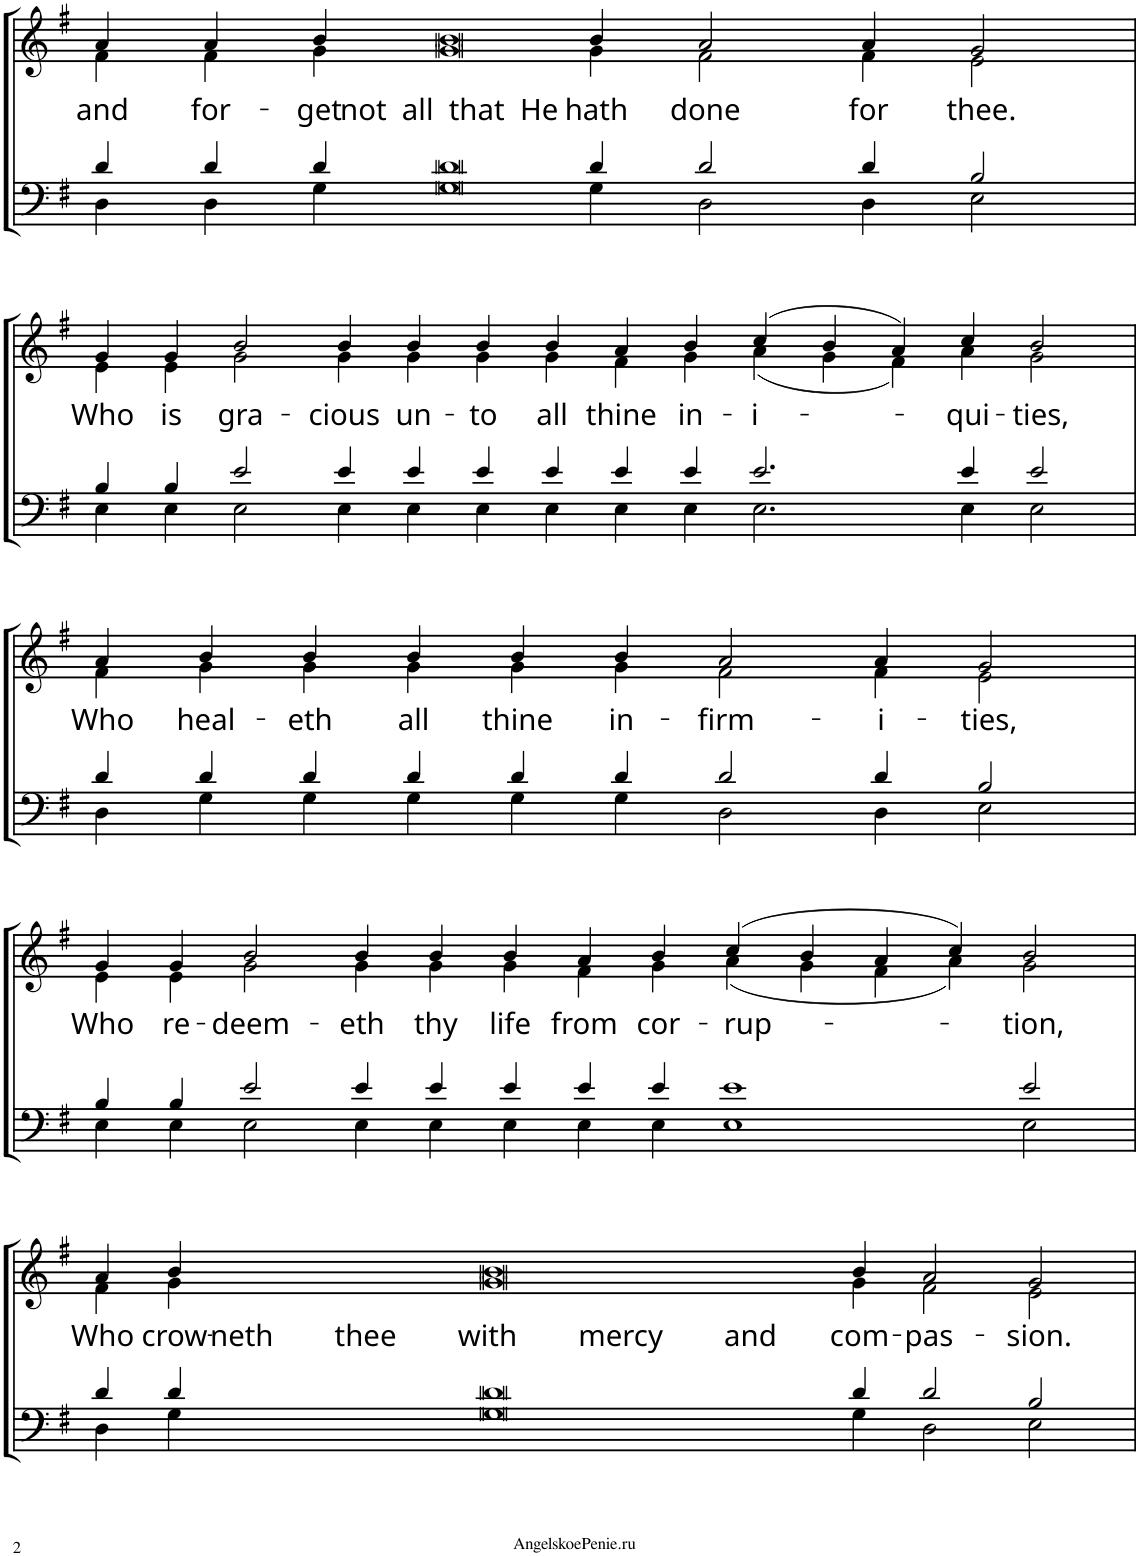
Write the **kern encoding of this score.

**kern	**kern	**text
*part1	*part1	*part1
*staff2	*staff1	*staff1
*I"Piano	*	*
*I'Pno.	*	*
!!LO:PB:g=z
*clefF4	*clefG2	*
*k[f#]	*k[f#]	*
*M63/4	*M63/4	*
=6	=6	=6
*^	*^	*
*	*^	*	*	*
!	!	!	!	!	!LO:LY:b
000ryy	4d/	4D\	4a/	4f#\	and
!	!	!	!	!	!LO:LY:b
.	4d/	4D\	4a/	4f#\	for-
!	!	!	!	!	!LO:LY:b
.	4d/	4G\	4b/	4g\	-get
!	!	!	!	!	!LO:LY:b
.	4d	4G	4b	4g	not all that He
!	!	!	!	!	!LO:LY:b
.	4d/	4G\	4b/	4g\	hath
!	!	!	!	!	!LO:LY:b
.	2d/	2D\	2a/	2f#\	done
!	!	!	!	!	!LO:LY:b
.	4d/	4D\	4a/	4f#\	for
!	!	!	!	!	!LO:LY:b
.	2B/	2E\	2g/	2e\	thee.
.	1ryy	1ryy	000ryy	000ryy	.
.	1ryy	1ryy	.	.	.
.	1ryy	1ryy	.	.	.
.	1ryy	1ryy	.	.	.
.	1ryy	1ryy	.	.	.
.	1ryy	1ryy	.	.	.
4%31ryy	.	.	.	.	.
.	1ryy	1ryy	.	.	.
.	1ryy	1ryy	.	.	.
.	1ryy	1ryy	00ryy	00ryy	.
.	1ryy	1ryy	.	.	.
.	1ryy	1ryy	.	.	.
.	1ryy	1ryy	.	.	.
.	1ryy	1ryy	1ryy	1ryy	.
.	4ryy	4ryy	4ryy	4ryy	.
!!LO:LB:g=z	!!
=7	=7	=7	=7	=7	=7
!	!	!	!	!	!LO:LY:b
000ryy	4B/	4E\	4g/	4e\	Who
!	!	!	!	!	!LO:LY:b
.	4B/	4E\	4g/	4e\	is
!	!	!	!	!	!LO:LY:b
.	2e/	2E\	2b/	2g\	gra-
!	!	!	!	!	!LO:LY:b
.	4e/	4E\	4b/	4g\	-cious
!	!	!	!	!	!LO:LY:b
.	4e/	4E\	4b/	4g\	un-
!	!	!	!	!	!LO:LY:b
.	4e/	4E\	4b/	4g\	-to
!	!	!	!	!	!LO:LY:b
.	4e/	4E\	4b/	4g\	all
!	!	!	!	!	!LO:LY:b
.	4e/	4E\	4a/	4f#\	thine
!	!	!	!	!	!LO:LY:b
.	4e/	4E\	4b/	4g\	in-
!	!	!	!	!	!LO:LY:b
.	2.e/	2.E\	(4cc/	(4a\	-i-
.	.	.	4b/	4g\	.
.	.	.	4a/)	4f#\)	.
!	!	!	!	!	!LO:LY:b
.	4e/	4E\	4cc/	4a\	-qui-
!	!	!	!	!	!LO:LY:b
.	2e/	2E\	2b/	2g\	-ties,
.	1ryy	1ryy	000ryy	000ryy	.
.	1ryy	1ryy	.	.	.
.	1ryy	1ryy	.	.	.
.	1ryy	1ryy	.	.	.
4%31ryy	1ryy	1ryy	.	.	.
.	1ryy	1ryy	.	.	.
.	1ryy	1ryy	.	.	.
.	1ryy	1ryy	.	.	.
.	4%15ryy	4%15ryy	4%15ryy	4%15ryy	.
!!LO:LB:g=z	!!
=8	=8	=8	=8	=8	=8
!	!	!	!	!	!LO:LY:b
000ryy	4d/	4D\	4a/	4f#\	Who
!	!	!	!	!	!LO:LY:b
.	4d/	4G\	4b/	4g\	heal-
!	!	!	!	!	!LO:LY:b
.	4d/	4G\	4b/	4g\	-eth
!	!	!	!	!	!LO:LY:b
.	4d/	4G\	4b/	4g\	all
!	!	!	!	!	!LO:LY:b
.	4d/	4G\	4b/	4g\	thine
!	!	!	!	!	!LO:LY:b
.	4d/	4G\	4b/	4g\	in-
!	!	!	!	!	!LO:LY:b
.	2d/	2D\	2a/	2f#\	-firm-
!	!	!	!	!	!LO:LY:b
.	4d/	4D\	4a/	4f#\	-i-
!	!	!	!	!	!LO:LY:b
.	2B/	2E\	2g/	2e\	-ties,
.	1ryy	1ryy	000ryy	000ryy	.
.	000.ryy	000.ryy	.	.	.
4%31ryy	.	.	.	.	.
.	.	.	00ryy	00ryy	.
.	.	.	1ryy	1ryy	.
!!LO:LB:g=z	!!
=9	=9	=9	=9	=9	=9
!	!	!	!	!	!LO:LY:b
000ryy	4B/	4E\	4g/	4e\	Who
!	!	!	!	!	!LO:LY:b
.	4B/	4E\	4g/	4e\	re-
!	!	!	!	!	!LO:LY:b
.	2e/	2E\	2b/	2g\	-deem-
!	!	!	!	!	!LO:LY:b
.	4e/	4E\	4b/	4g\	-eth
!	!	!	!	!	!LO:LY:b
.	4e/	4E\	4b/	4g\	thy
!	!	!	!	!	!LO:LY:b
.	4e/	4E\	4b/	4g\	life
!	!	!	!	!	!LO:LY:b
.	4e/	4E\	4a/	4f#\	from
!	!	!	!	!	!LO:LY:b
.	4e/	4E\	4b/	4g\	cor-
!	!	!	!	!	!LO:LY:b
.	1e	1E	(4cc/	(4a\	-rup-
.	.	.	4b/	4g\	.
.	.	.	4a/	4f#\	.
.	.	.	4cc/)	4a\)	.
!	!	!	!	!	!LO:LY:b
.	2e/	2E\	2b/	2g\	-tion,
.	000.ryy	000.ryy	000.ryy	000.ryy	.
4%31ryy	.	.	.	.	.
!!LO:LB:g=z	!!
=10	=10	=10	=10	=10	=10
!	!	!	!	!	!LO:LY:b
000ryy	4d/	4D\	4a/	4f#\	Who
!	!	!	!	!	!LO:LY:b
.	4d/	4G\	4b/	4g\	crow-
!	!	!	!	!	!LO:LY:b
.	4d	4G	4b	4g	-neth thee with mercy and
!	!	!	!	!	!LO:LY:b
.	4d/	4G\	4b/	4g\	com-
!	!	!	!	!	!LO:LY:b
.	2d/	2D\	2a/	2f#\	-pas-
!	!	!	!	!	!LO:LY:b
.	2B/	2E\	2g/	2e\	-sion.
.	1ryy	1ryy	000ryy	000ryy	.
.	1ryy	1ryy	.	.	.
.	1ryy	1ryy	.	.	.
.	1ryy	1ryy	.	.	.
.	1ryy	1ryy	.	.	.
.	1ryy	1ryy	.	.	.
4%31ryy	1ryy	1ryy	.	.	.
.	1ryy	1ryy	.	.	.
.	1ryy	1ryy	00ryy	00ryy	.
.	1ryy	1ryy	.	.	.
.	4%15ryy	4%15ryy	.	.	.
.	.	.	1..ryy	1..ryy	.
*v	*v	*v	*	*	*
*	*v	*v	*
=	=	=
*-	*-	*-
